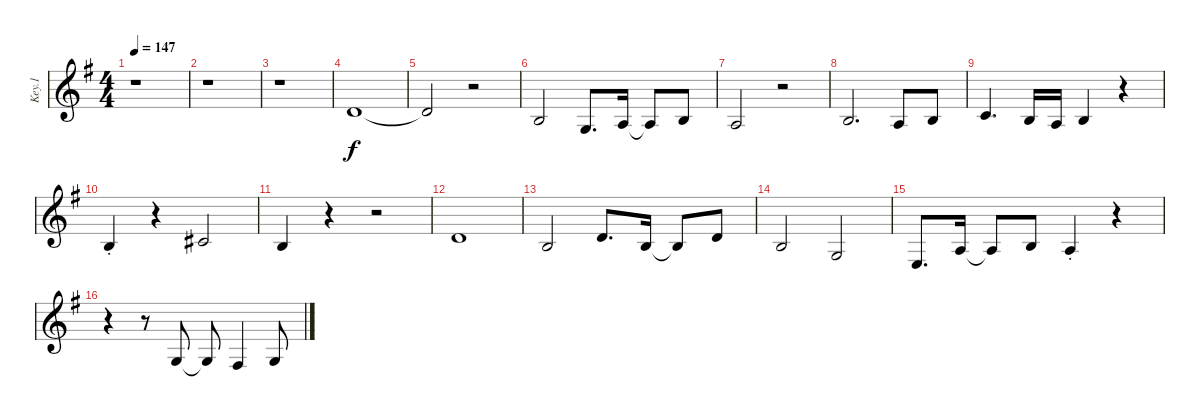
\track ("Key.1" "Key.1") {instrument lead6voice}
\staff {score}
\tuning (E4 B3 G3 D3 A2 E2) {hide}
\ts (4 4)
\tempo 147
\clef g2
\ks g
r.1{dy f} |
r.1 |
r.1 |
3.2.1{instrument oboe} |
3.2{t}.2 r.2 |
0.2.2 0.3.8{d} 2.3.16 2.3{t}.8 0.2.8 |
2.3.2 r.2 |
0.2.2{d} 2.3.8 0.2.8 |
1.2.4{d} 0.2.16 2.3.16 0.2.4 r.4 |
0.2{st}.4 r.4 2.2.2 |
0.2.4 r.4 r.2 |
3.2.1 |
0.2.2 3.2.8{d} 0.2.16 0.2{t}.8 3.2.8 |
0.2.2 0.3.2 |
2.4.8{d} 2.3.16 2.3{t}.8 0.2.8 2.3{st}.4 r.4 |
r.4 r.8 0.3.8 0.3{t}.8 4.4.4 0.3.8
